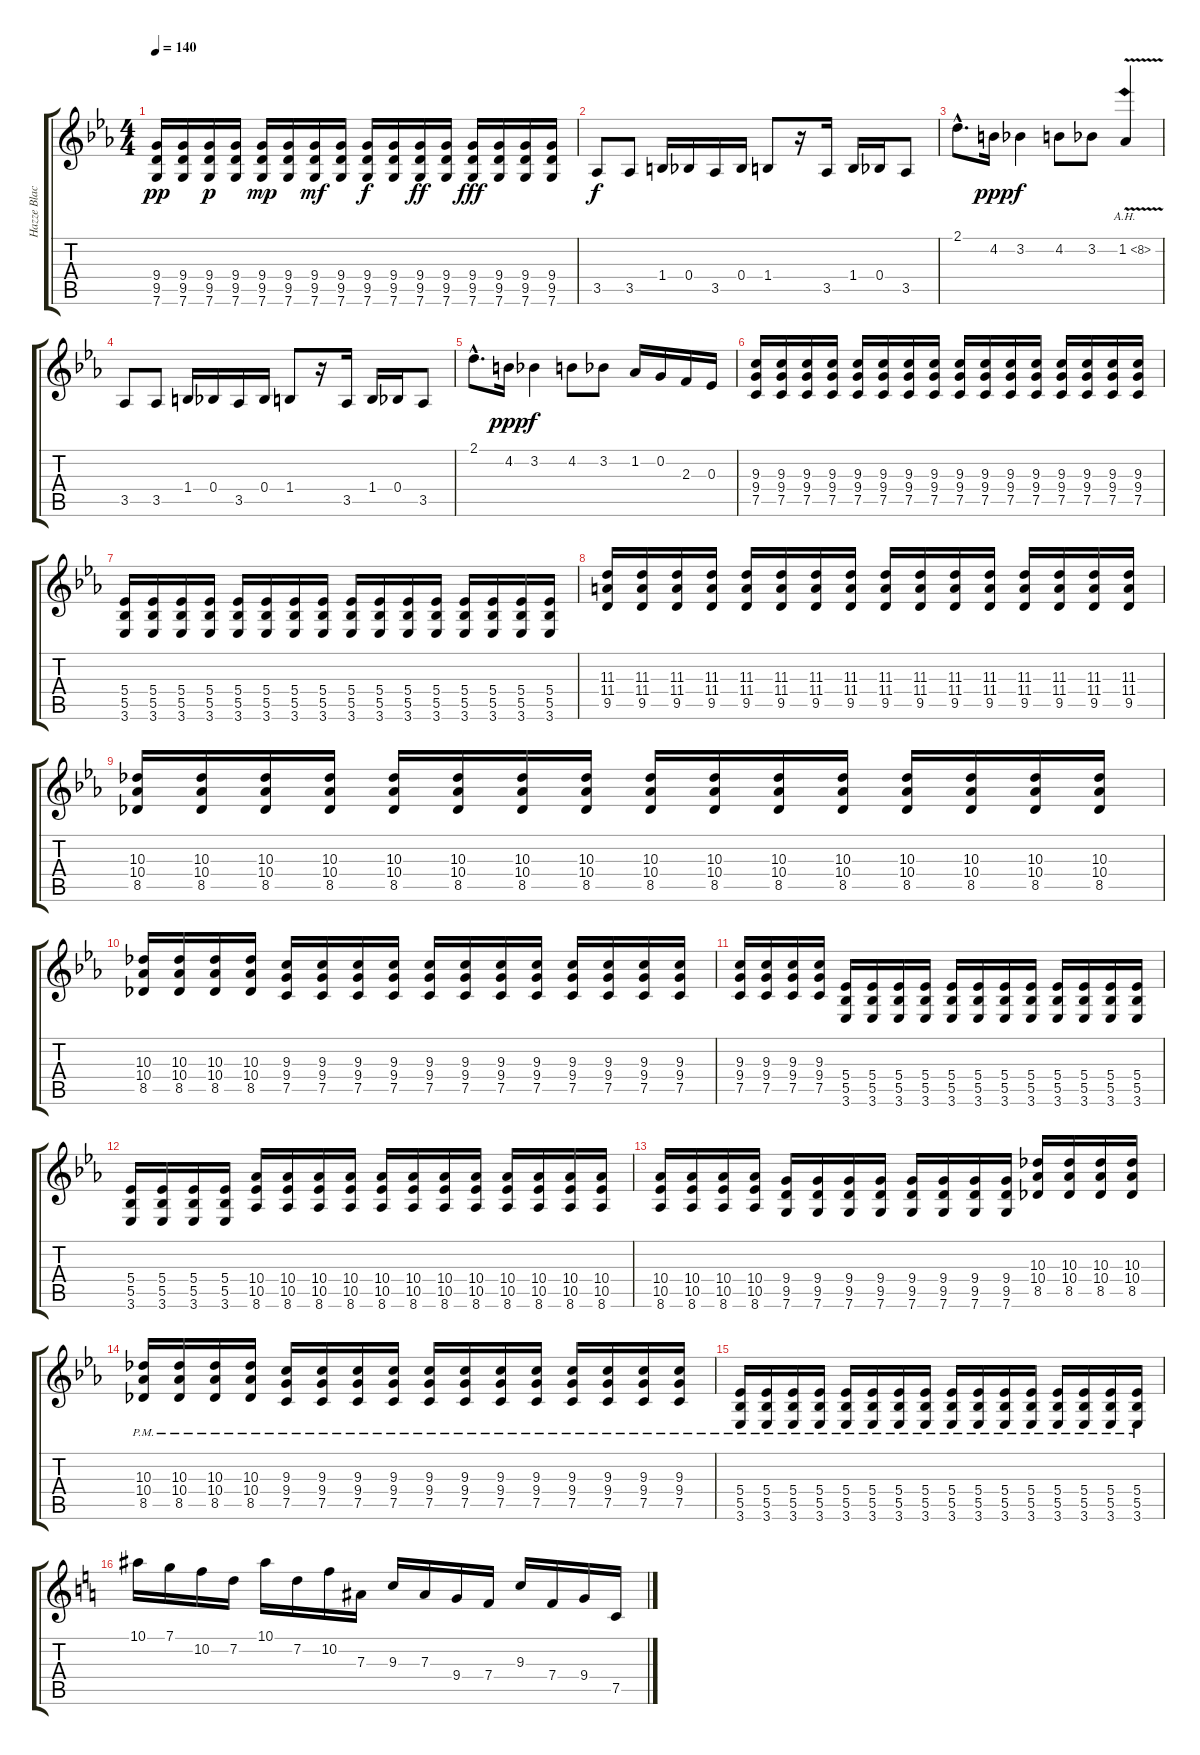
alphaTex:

\track ("Hazze Blacknut (Guitar 1)" "Hazze Blac") {instrument distortionguitar}
\staff {score tabs}
\tuning (C4 G3 Eb3 Bb2 F2 C2) {hide}
\ts (4 4)
\tempo 140
\clef g2
\ks eb
(9.4 9.5 7.6).16{dy pp} (9.4 9.5 7.6).16 (9.4 9.5 7.6).16{dy p} (9.4 9.5 7.6).16 (9.4 9.5 7.6).16{dy mp} (9.4 9.5 7.6).16 (9.4 9.5 7.6).16{dy mf} (9.4 9.5 7.6).16 (9.4 9.5 7.6).16{dy f} (9.4 9.5 7.6).16 (9.4 9.5 7.6).16{dy ff} (9.4 9.5 7.6).16 (9.4 9.5 7.6).16{dy fff} (9.4 9.5 7.6).16 (9.4 9.5 7.6).16 (9.4 9.5 7.6).16 |
3.5.8{dy f} 3.5.8 1.4.16 0.4.16 3.5.16 0.4.16 1.4.8 r.16 3.5.16 1.4.16 0.4.16 3.5.8 |
2.1{hac}.8{d} 4.2.16{dy ppp} 3.2.4{dy f} 4.2.8 3.2.8 1.2{ah 7 v}.4 |
3.5.8 3.5.8 1.4.16 0.4.16 3.5.16 0.4.16 1.4.8 r.16 3.5.16 1.4.16 0.4.16 3.5.8 |
2.1{hac}.8{d} 4.2.16{dy ppp} 3.2.4{dy f} 4.2.8 3.2.8 1.2.16 0.2.16 2.3.16 0.3.16 |
(9.3 9.4 7.5).16 (9.3 9.4 7.5).16 (9.3 9.4 7.5).16 (9.3 9.4 7.5).16 (9.3 9.4 7.5).16 (9.3 9.4 7.5).16 (9.3 9.4 7.5).16 (9.3 9.4 7.5).16 (9.3 9.4 7.5).16 (9.3 9.4 7.5).16 (9.3 9.4 7.5).16 (9.3 9.4 7.5).16 (9.3 9.4 7.5).16 (9.3 9.4 7.5).16 (9.3 9.4 7.5).16 (9.3 9.4 7.5).16 |
(5.4 5.5 3.6).16 (5.4 5.5 3.6).16 (5.4 5.5 3.6).16 (5.4 5.5 3.6).16 (5.4 5.5 3.6).16 (5.4 5.5 3.6).16 (5.4 5.5 3.6).16 (5.4 5.5 3.6).16 (5.4 5.5 3.6).16 (5.4 5.5 3.6).16 (5.4 5.5 3.6).16 (5.4 5.5 3.6).16 (5.4 5.5 3.6).16 (5.4 5.5 3.6).16 (5.4 5.5 3.6).16 (5.4 5.5 3.6).16 |
(11.3 11.4 9.5).16 (11.3 11.4 9.5).16 (11.3 11.4 9.5).16 (11.3 11.4 9.5).16 (11.3 11.4 9.5).16 (11.3 11.4 9.5).16 (11.3 11.4 9.5).16 (11.3 11.4 9.5).16 (11.3 11.4 9.5).16 (11.3 11.4 9.5).16 (11.3 11.4 9.5).16 (11.3 11.4 9.5).16 (11.3 11.4 9.5).16 (11.3 11.4 9.5).16 (11.3 11.4 9.5).16 (11.3 11.4 9.5).16 |
(10.3 10.4 8.5).16 (10.3 10.4 8.5).16 (10.3 10.4 8.5).16 (10.3 10.4 8.5).16 (10.3 10.4 8.5).16 (10.3 10.4 8.5).16 (10.3 10.4 8.5).16 (10.3 10.4 8.5).16 (10.3 10.4 8.5).16 (10.3 10.4 8.5).16 (10.3 10.4 8.5).16 (10.3 10.4 8.5).16 (10.3 10.4 8.5).16 (10.3 10.4 8.5).16 (10.3 10.4 8.5).16 (10.3 10.4 8.5).16 |
(10.3 10.4 8.5).16 (10.3 10.4 8.5).16 (10.3 10.4 8.5).16 (10.3 10.4 8.5).16 (9.3 9.4 7.5).16 (9.3 9.4 7.5).16 (9.3 9.4 7.5).16 (9.3 9.4 7.5).16 (9.3 9.4 7.5).16 (9.3 9.4 7.5).16 (9.3 9.4 7.5).16 (9.3 9.4 7.5).16 (9.3 9.4 7.5).16 (9.3 9.4 7.5).16 (9.3 9.4 7.5).16 (9.3 9.4 7.5).16 |
(9.3 9.4 7.5).16 (9.3 9.4 7.5).16 (9.3 9.4 7.5).16 (9.3 9.4 7.5).16 (5.4 5.5 3.6).16 (5.4 5.5 3.6).16 (5.4 5.5 3.6).16 (5.4 5.5 3.6).16 (5.4 5.5 3.6).16 (5.4 5.5 3.6).16 (5.4 5.5 3.6).16 (5.4 5.5 3.6).16 (5.4 5.5 3.6).16 (5.4 5.5 3.6).16 (5.4 5.5 3.6).16 (5.4 5.5 3.6).16 |
(5.4 5.5 3.6).16 (5.4 5.5 3.6).16 (5.4 5.5 3.6).16 (5.4 5.5 3.6).16 (10.4 10.5 8.6).16 (10.4 10.5 8.6).16 (10.4 10.5 8.6).16 (10.4 10.5 8.6).16 (10.4 10.5 8.6).16 (10.4 10.5 8.6).16 (10.4 10.5 8.6).16 (10.4 10.5 8.6).16 (10.4 10.5 8.6).16 (10.4 10.5 8.6).16 (10.4 10.5 8.6).16 (10.4 10.5 8.6).16 |
(10.4 10.5 8.6).16 (10.4 10.5 8.6).16 (10.4 10.5 8.6).16 (10.4 10.5 8.6).16 (9.4 9.5 7.6).16 (9.4 9.5 7.6).16 (9.4 9.5 7.6).16 (9.4 9.5 7.6).16 (9.4 9.5 7.6).16 (9.4 9.5 7.6).16 (9.4 9.5 7.6).16 (9.4 9.5 7.6).16 (10.3 10.4 8.5).16 (10.3 10.4 8.5).16 (10.3 10.4 8.5).16 (10.3 10.4 8.5).16 |
(10.3{pm} 10.4{pm} 8.5{pm}).16 (10.3{pm} 10.4{pm} 8.5{pm}).16 (10.3{pm} 10.4{pm} 8.5{pm}).16 (10.3{pm} 10.4{pm} 8.5{pm}).16 (9.3{pm} 9.4{pm} 7.5{pm}).16 (9.3{pm} 9.4{pm} 7.5{pm}).16 (9.3{pm} 9.4{pm} 7.5{pm}).16 (9.3{pm} 9.4{pm} 7.5{pm}).16 (9.3{pm} 9.4{pm} 7.5{pm}).16 (9.3{pm} 9.4{pm} 7.5{pm}).16 (9.3{pm} 9.4{pm} 7.5{pm}).16 (9.3{pm} 9.4{pm} 7.5{pm}).16 (9.3{pm} 9.4{pm} 7.5{pm}).16 (9.3{pm} 9.4{pm} 7.5{pm}).16 (9.3{pm} 9.4{pm} 7.5{pm}).16 (9.3{pm} 9.4{pm} 7.5{pm}).16 |
(5.4{pm} 5.5{pm} 3.6{pm}).16 (5.4{pm} 5.5{pm} 3.6{pm}).16 (5.4{pm} 5.5{pm} 3.6{pm}).16 (5.4{pm} 5.5{pm} 3.6{pm}).16 (5.4{pm} 5.5{pm} 3.6{pm}).16 (5.4{pm} 5.5{pm} 3.6{pm}).16 (5.4{pm} 5.5{pm} 3.6{pm}).16 (5.4{pm} 5.5{pm} 3.6{pm}).16 (5.4{pm} 5.5{pm} 3.6{pm}).16 (5.4{pm} 5.5{pm} 3.6{pm}).16 (5.4{pm} 5.5{pm} 3.6{pm}).16 (5.4{pm} 5.5{pm} 3.6{pm}).16 (5.4{pm} 5.5{pm} 3.6{pm}).16 (5.4{pm} 5.5{pm} 3.6{pm}).16 (5.4{pm} 5.5{pm} 3.6{pm}).16 (5.4{pm} 5.5{pm} 3.6{pm}).16 |
\ks c
10.1.16 7.1.16 10.2.16 7.2.16 10.1.16 7.2.16 10.2.16 7.3.16 9.3.16 7.3.16 9.4.16 7.4.16 9.3.16 7.4.16 9.4.16 7.5.16
